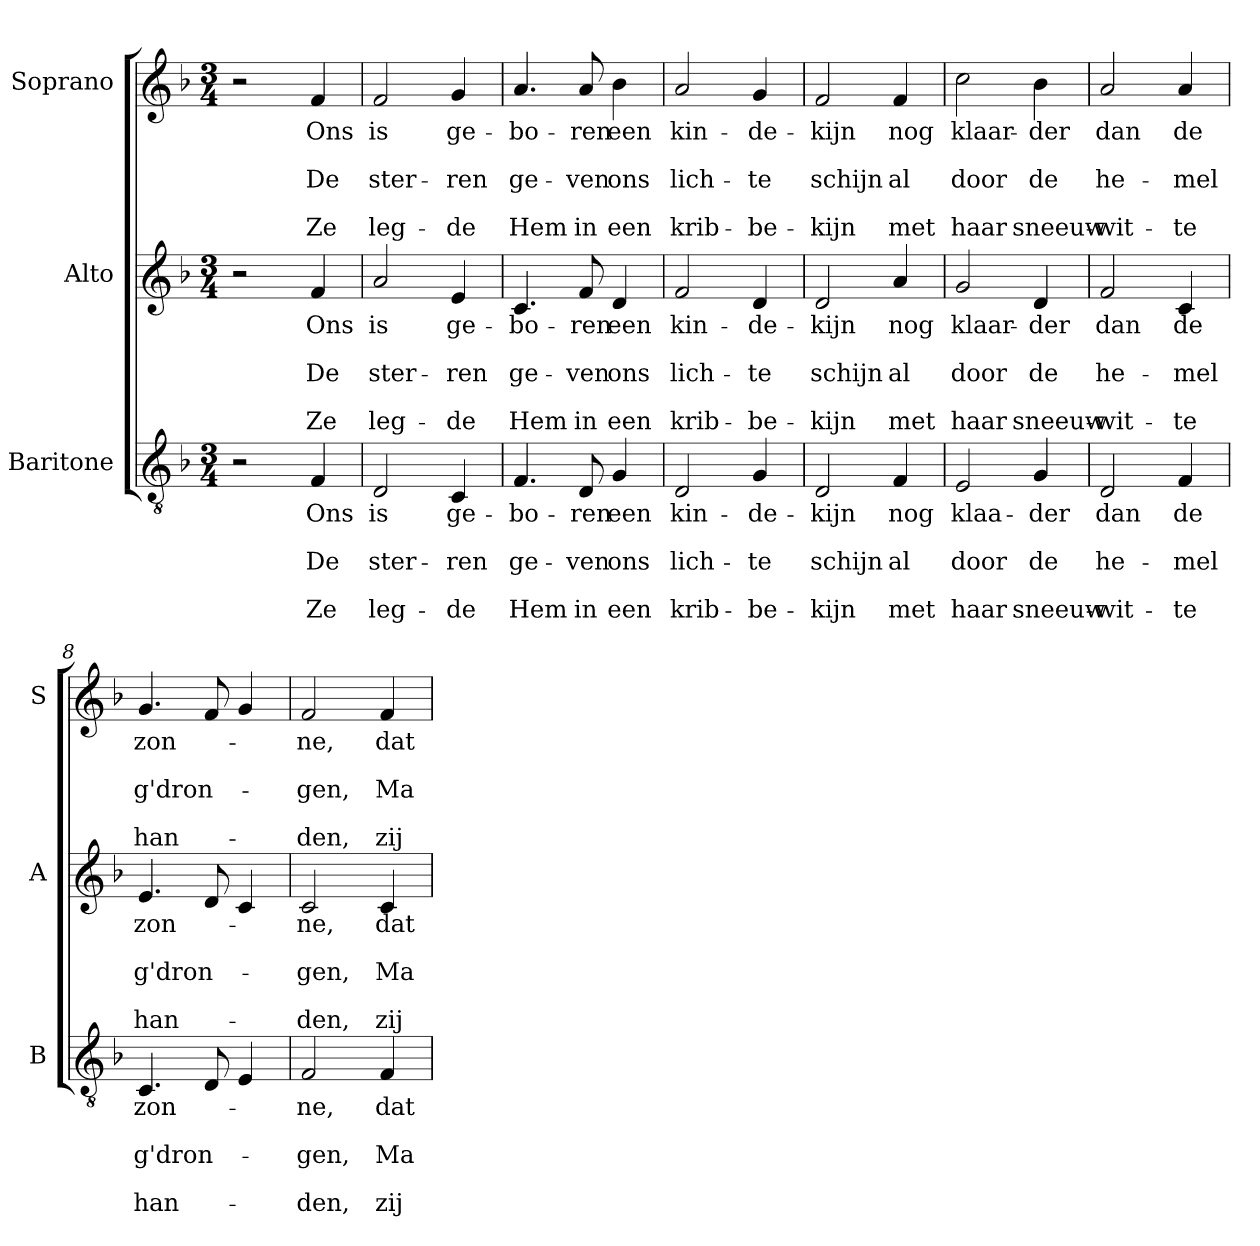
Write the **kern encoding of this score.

**kern	**text	**text	**text	**text	**text	**kern	**text	**text	**text	**text	**text	**kern	**text	**text	**text	**text	**text
*part3	*part3	*part3	*part3	*part3	*part3	*part2	*part2	*part2	*part2	*part2	*part2	*part1	*part1	*part1	*part1	*part1	*part1
*staff3	*staff3	*staff3	*staff3	*staff3	*staff3	*staff2	*staff2	*staff2	*staff2	*staff2	*staff2	*staff1	*staff1	*staff1	*staff1	*staff1	*staff1
*I"Baritone	*	*	*	*	*	*I"Alto	*	*	*	*	*	*I"Soprano	*	*	*	*	*
*I'B	*	*	*	*	*	*I'A	*	*	*	*	*	*I'S	*	*	*	*	*
*clefGv2	*	*	*	*	*	*clefG2	*	*	*	*	*	*clefG2	*	*	*	*	*
*k[b-]	*	*	*	*	*	*k[b-]	*	*	*	*	*	*k[b-]	*	*	*	*	*
*F:	*	*	*	*	*	*F:	*	*	*	*	*	*F:	*	*	*	*	*
*M3/4	*	*	*	*	*	*M3/4	*	*	*	*	*	*M3/4	*	*	*	*	*
=1	=1	=1	=1	=1	=1	=1	=1	=1	=1	=1	=1	=1	=1	=1	=1	=1	=1
2r	.	.	.	.	.	2r	.	.	.	.	.	2r	.	.	.	.	.
!	!LO:LY:b	!	!LO:LY:b	!	!LO:LY:b	!	!LO:LY:b	!	!LO:LY:b	!	!LO:LY:b	!	!LO:LY:b	!	!LO:LY:b	!	!LO:LY:b
4F/	Ons	.	De	.	Ze	4f/	Ons	.	De	.	Ze	4f/	Ons	.	De	.	Ze
=2	=2	=2	=2	=2	=2	=2	=2	=2	=2	=2	=2	=2	=2	=2	=2	=2	=2
!	!LO:LY:b	!	!LO:LY:b	!	!LO:LY:b	!	!LO:LY:b	!	!LO:LY:b	!	!LO:LY:b	!	!LO:LY:b	!	!LO:LY:b	!	!LO:LY:b
2D/	is	.	ster-	.	leg-	2a/	is	.	ster-	.	leg-	2f/	is	.	ster-	.	leg-
!	!LO:LY:b	!	!LO:LY:b	!	!LO:LY:b	!	!LO:LY:b	!	!LO:LY:b	!	!LO:LY:b	!	!LO:LY:b	!	!LO:LY:b	!	!LO:LY:b
4C/	ge-	.	-ren	.	-de	4e/	ge-	.	-ren	.	-de	4g/	ge-	.	-ren	.	-de
=3	=3	=3	=3	=3	=3	=3	=3	=3	=3	=3	=3	=3	=3	=3	=3	=3	=3
!	!LO:LY:b	!	!LO:LY:b	!	!LO:LY:b	!	!LO:LY:b	!	!LO:LY:b	!	!LO:LY:b	!	!LO:LY:b	!	!LO:LY:b	!	!LO:LY:b
4.F/	-bo-	.	ge-	.	Hem	4.c/	-bo-	.	ge-	.	Hem	4.a/	-bo-	.	ge-	.	Hem
!	!LO:LY:b	!	!LO:LY:b	!	!LO:LY:b	!	!LO:LY:b	!	!LO:LY:b	!	!LO:LY:b	!	!LO:LY:b	!	!LO:LY:b	!	!LO:LY:b
8D/	-ren	.	-ven	.	in	8f/	-ren	.	-ven	.	in	8a/	-ren	.	-ven	.	in
!	!LO:LY:b	!	!LO:LY:b	!	!LO:LY:b	!	!LO:LY:b	!	!LO:LY:b	!	!LO:LY:b	!	!LO:LY:b	!	!LO:LY:b	!	!LO:LY:b
4G/	een	.	ons	.	een	4d/	een	.	ons	.	een	4b-\	een	.	ons	.	een
=4	=4	=4	=4	=4	=4	=4	=4	=4	=4	=4	=4	=4	=4	=4	=4	=4	=4
!	!LO:LY:b	!	!LO:LY:b	!	!LO:LY:b	!	!LO:LY:b	!	!LO:LY:b	!	!LO:LY:b	!	!LO:LY:b	!	!LO:LY:b	!	!LO:LY:b
2D/	kin-	.	lich-	.	krib-	2f/	kin-	.	lich-	.	krib-	2a/	kin-	.	lich-	.	krib-
!	!LO:LY:b	!	!LO:LY:b	!	!LO:LY:b	!	!LO:LY:b	!	!LO:LY:b	!	!LO:LY:b	!	!LO:LY:b	!	!LO:LY:b	!	!LO:LY:b
4G/	-de-	.	-te	.	-be-	4d/	-de-	.	-te	.	-be-	4g/	-de-	.	-te	.	-be-
=5	=5	=5	=5	=5	=5	=5	=5	=5	=5	=5	=5	=5	=5	=5	=5	=5	=5
!	!LO:LY:b	!	!LO:LY:b	!	!LO:LY:b	!	!LO:LY:b	!	!LO:LY:b	!	!LO:LY:b	!	!LO:LY:b	!	!LO:LY:b	!	!LO:LY:b
2D/	-kijn	.	schijn	.	-kijn	2d/	-kijn	.	schijn	.	-kijn	2f/	-kijn	.	schijn	.	-kijn
!	!LO:LY:b	!	!LO:LY:b	!	!LO:LY:b	!	!LO:LY:b	!	!LO:LY:b	!	!LO:LY:b	!	!LO:LY:b	!	!LO:LY:b	!	!LO:LY:b
4F/	nog	.	al	.	met	4a/	nog	.	al	.	met	4f/	nog	.	al	.	met
!!LO:LB:g=z
=6	=6	=6	=6	=6	=6	=6	=6	=6	=6	=6	=6	=6	=6	=6	=6	=6	=6
!	!LO:LY:b	!	!LO:LY:b	!	!LO:LY:b	!	!LO:LY:b	!	!LO:LY:b	!	!LO:LY:b	!	!LO:LY:b	!	!LO:LY:b	!	!LO:LY:b
2E/	klaa-	.	door	.	haar	2g/	klaar-	.	door	.	haar	2cc\	klaar-	.	door	.	haar
!	!LO:LY:b	!	!LO:LY:b	!	!LO:LY:b	!	!LO:LY:b	!	!LO:LY:b	!	!LO:LY:b	!	!LO:LY:b	!	!LO:LY:b	!	!LO:LY:b
4G/	-der	.	de	.	sneeuw-	4d/	-der	.	de	.	sneeuw-	4b-\	-der	.	de	.	sneeuw-
=7	=7	=7	=7	=7	=7	=7	=7	=7	=7	=7	=7	=7	=7	=7	=7	=7	=7
!	!LO:LY:b	!	!LO:LY:b	!	!LO:LY:b	!	!LO:LY:b	!	!LO:LY:b	!	!LO:LY:b	!	!LO:LY:b	!	!LO:LY:b	!	!LO:LY:b
2D/	dan	.	he-	.	-wit-	2f/	dan	.	he-	.	-wit-	2a/	dan	.	he-	.	-wit-
!	!LO:LY:b	!	!LO:LY:b	!	!LO:LY:b	!	!LO:LY:b	!	!LO:LY:b	!	!LO:LY:b	!	!LO:LY:b	!	!LO:LY:b	!	!LO:LY:b
4F/	de	.	-mel	.	-te	4c/	de	.	-mel	.	-te	4a/	de	.	-mel	.	-te
=8	=8	=8	=8	=8	=8	=8	=8	=8	=8	=8	=8	=8	=8	=8	=8	=8	=8
!	!LO:LY:b	!	!LO:LY:b	!	!LO:LY:b	!	!LO:LY:b	!	!LO:LY:b	!	!LO:LY:b	!	!LO:LY:b	!	!LO:LY:b	!	!LO:LY:b
4.C/	zon-	.	g'dron-	.	han-	4.e/	zon-	.	g'dron-	.	han-	4.g/	zon-	.	g'dron-	.	han-
8D/	.	.	.	.	.	8d/	.	.	.	.	.	8f/	.	.	.	.	.
4E/	.	.	.	.	.	4c/	.	.	.	.	.	4g/	.	.	.	.	.
=9	=9	=9	=9	=9	=9	=9	=9	=9	=9	=9	=9	=9	=9	=9	=9	=9	=9
!	!LO:LY:b	!	!LO:LY:b	!	!LO:LY:b	!	!LO:LY:b	!	!LO:LY:b	!	!LO:LY:b	!	!LO:LY:b	!	!LO:LY:b	!	!LO:LY:b
2F/	-ne,	.	-gen,	.	-den,	2c/	-ne,	.	-gen,	.	-den,	2f/	-ne,	.	-gen,	.	-den,
!	!LO:LY:b	!	!LO:LY:b	!	!LO:LY:b	!	!LO:LY:b	!	!LO:LY:b	!	!LO:LY:b	!	!LO:LY:b	!	!LO:LY:b	!	!LO:LY:b
4F/	dat	.	Ma-	.	zij	4c/	dat	.	Ma-	.	zij	4f/	dat	.	Ma-	.	zij
=	=	=	=	=	=	=	=	=	=	=	=	=	=	=	=	=	=
*-	*-	*-	*-	*-	*-	*-	*-	*-	*-	*-	*-	*-	*-	*-	*-	*-	*-
